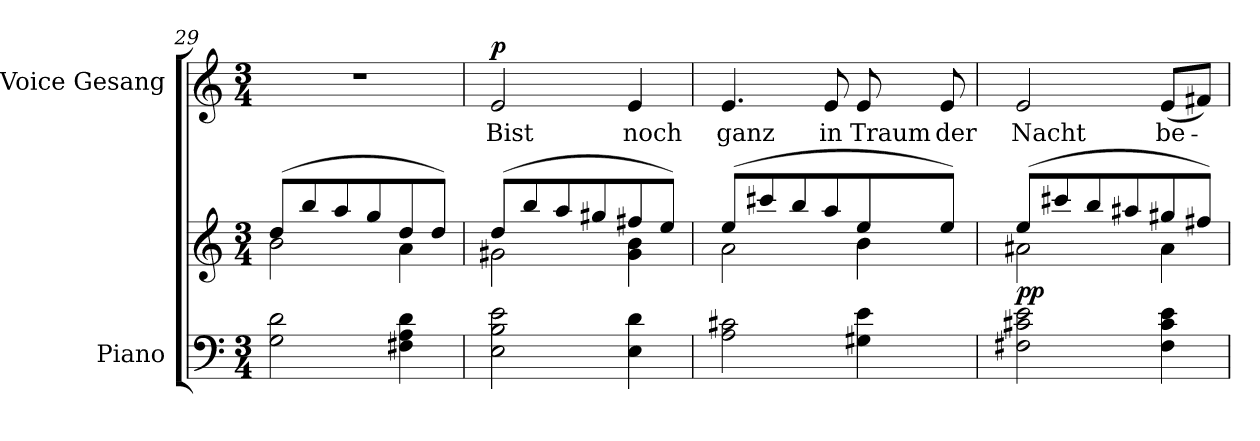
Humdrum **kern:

**kern	**kern	**dynam	**kern	**text	**dynam
*part2	*part2	*part2	*part1	*part1	*part1
*staff3	*staff2	*staff2/3	*staff1	*staff1	*staff1
*I"Piano	*	*	*I"Voice Gesang	*	*
*I'Pno	*	*	*	*	*
*clefF4	*clefG2	*	*clefG2	*	*
*k[]	*k[]	*	*k[]	*	*
*M3/4	*M3/4	*	*M3/4	*	*
=29	=29	=29	=29	=29	=29
*	*^	*	*	*	*
!	!	!	!LO:DY:b	!	!	!
!	!	!	!LO:DY:n=1:b	!	!	!
2G\ 2d\	(8dd/L	2b\	p other-dynamics	2.r	.	.
.	8bb/	.	.	.	.	.
.	8aa/	.	.	.	.	.
.	8gg/	.	.	.	.	.
4F#X\ 4A\ 4d\	8dd/	4a\	.	.	.	.
.	8dd/J)	.	.	.	.	.
=30	=30	=30	=30	=30	=30	=30
!	!	!	!	!	!	!LO:DY:a
2E\ 2B\ 2e\	(8dd/L	2g#X\	.	2e/	Bist	p
.	8bb/	.	.	.	.	.
.	8aa/	.	.	.	.	.
.	8gg#X/	.	.	.	.	.
4E\ 4d\	8ff#X/	4g#\ 4b\	.	4e/	noch	.
.	8ee/J)	.	.	.	.	.
=31	=31	=31	=31	=31	=31	=31
2A\ 2c#X\	(8ee/L	2a\	.	4.e/	ganz	.
.	8ccc#X/	.	.	.	.	.
.	8bb/	.	.	.	.	.
.	8aa/	.	.	8e/	in	.
4G#X\ 4e\	8ee/	4b\	.	8e/	Traum	.
.	8ee/J)	.	.	8e/	der	.
=32	=32	=32	=32	=32	=32	=32
!	!	!	!LO:DY:b	!	!	!
2F#X\ 2c#X\ 2e\	(8ee/L	2a#X\	pp	2e/	Nacht	.
.	8ccc#X/	.	.	.	.	.
.	8bb/	.	.	.	.	.
.	8aa#X/	.	.	.	.	.
4F#\ 4c#\ 4e\	8gg#X/	4a#\	.	(8e/L	be-	.
.	8ff#X/J)	.	.	8f#X/J)	.	.
*	*v	*v	*	*	*	*
=	=	=	=	=	=
*-	*-	*-	*-	*-	*-
